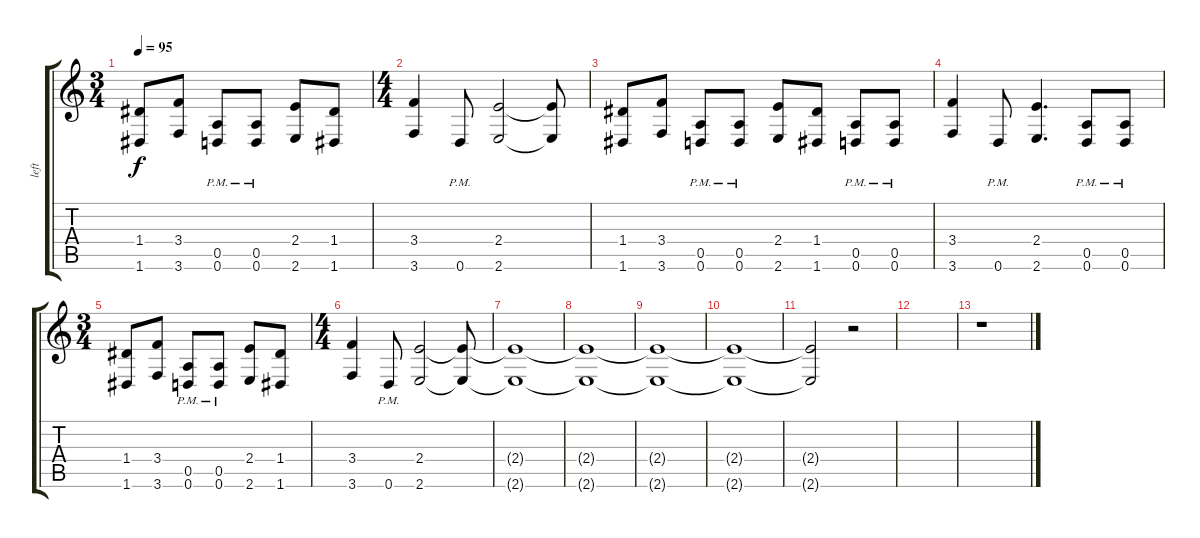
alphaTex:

\track ("left" "left") {instrument overdrivenguitar}
\staff {score tabs}
\tuning (E4 B3 G3 D3 A2 D2) {hide}
\ts (3 4)
\tempo 95
\clef g2
\ks c
(1.4 1.6).8{dy f} (3.4 3.6).8 (0.5{pm} 0.6{pm}).8 (0.5{pm} 0.6{pm}).8 (2.4 2.6).8 (1.4 1.6).8 |
\ts (4 4)
(3.4 3.6).4 0.6{pm}.8 (2.4 2.6).2 (2.4{t} 2.6{t}).8 |
(1.4 1.6).8 (3.4 3.6).8 (0.5{pm} 0.6{pm}).8 (0.5{pm} 0.6{pm}).8 (2.4 2.6).8 (1.4 1.6).8 (0.5{pm} 0.6{pm}).8 (0.5{pm} 0.6{pm}).8 |
(3.4 3.6).4 0.6{pm}.8 (2.4 2.6).4{d} (0.5{pm} 0.6{pm}).8 (0.5{pm} 0.6{pm}).8 |
\ts (3 4)
(1.4 1.6).8 (3.4 3.6).8 (0.5{pm} 0.6{pm}).8 (0.5{pm} 0.6{pm}).8 (2.4 2.6).8 (1.4 1.6).8 |
\ts (4 4)
(3.4 3.6).4 0.6{pm}.8 (2.4 2.6).2 (2.4{t} 2.6{t}).8 |
(2.4{t} 2.6{t}).1 |
(2.4{t} 2.6{t}).1 |
(2.4{t} 2.6{t}).1 |
(2.4{t} 2.6{t}).1 |
(2.4{t} 2.6{t}).2 r.2 |
|
r.1
